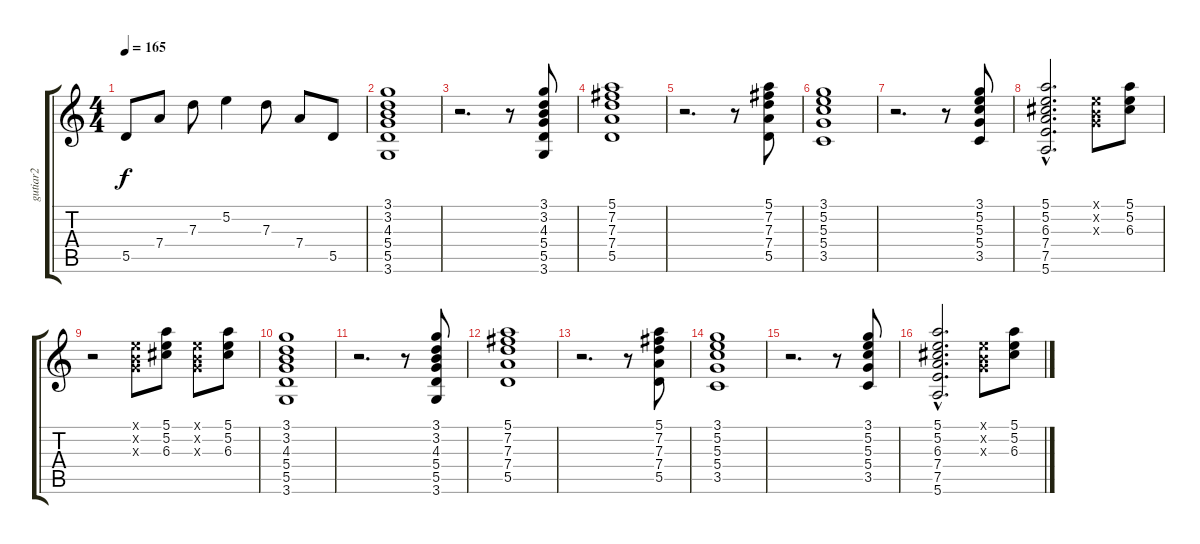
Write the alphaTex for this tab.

\track ("gutiar2" "gutiar2") {instrument distortionguitar}
\staff {score tabs}
\tuning (E4 B3 G3 D3 A2 E2) {hide}
\ts (4 4)
\tempo 165
\clef g2
\ks c
5.5.8{dy f} 7.4.8 7.3.8 5.2.4 7.3.8 7.4.8 5.5.8 |
(3.1 3.2 4.3 5.4 5.5 3.6).1 |
r.2{d} r.8 (3.1 3.2 4.3 5.4 5.5 3.6).8 |
(5.1 7.2 7.3 7.4 5.5).1 |
r.2{d} r.8 (5.1 7.2 7.3 7.4 5.5).8 |
(3.1 5.2 5.3 5.4 3.5).1 |
r.2{d} r.8 (3.1 5.2 5.3 5.4 3.5).8 |
(5.1{hac} 5.2{hac} 6.3{hac} 7.4{hac} 7.5{hac} 5.6{hac}).2{d} (0.1{x} 0.2{x} 0.3{x}).8 (5.1 5.2 6.3).8 |
r.2 (0.1{x} 0.2{x} 0.3{x}).8 (5.1 5.2 6.3).8 (0.1{x} 0.2{x} 0.3{x}).8 (5.1 5.2 6.3).8 |
(3.1 3.2 4.3 5.4 5.5 3.6).1 |
r.2{d} r.8 (3.1 3.2 4.3 5.4 5.5 3.6).8 |
(5.1 7.2 7.3 7.4 5.5).1 |
r.2{d} r.8 (5.1 7.2 7.3 7.4 5.5).8 |
(3.1 5.2 5.3 5.4 3.5).1 |
r.2{d} r.8 (3.1 5.2 5.3 5.4 3.5).8 |
(5.1{hac} 5.2{hac} 6.3{hac} 7.4{hac} 7.5{hac} 5.6{hac}).2{d} (0.1{x} 0.2{x} 0.3{x}).8 (5.1 5.2 6.3).8
